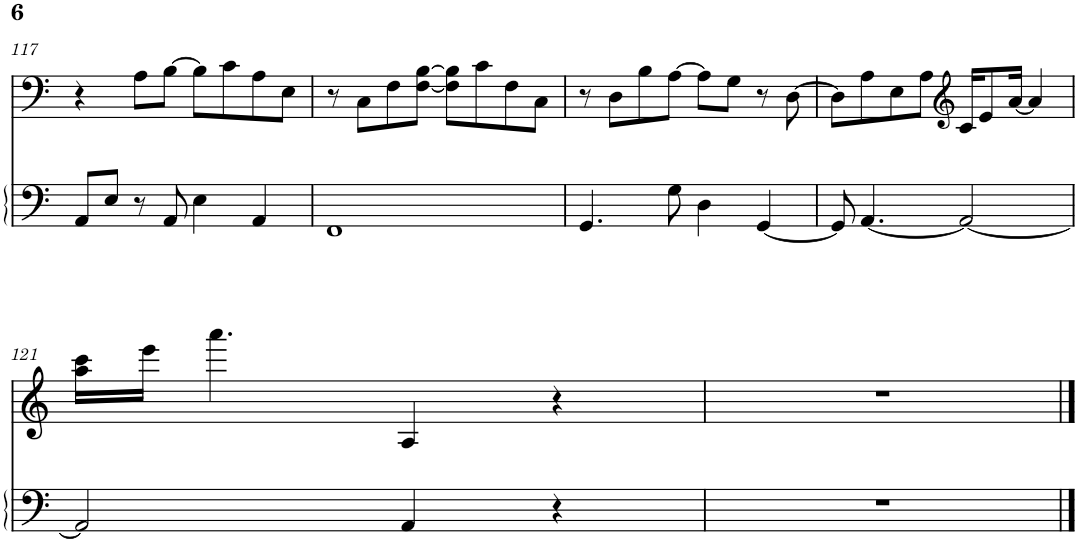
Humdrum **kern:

**kern	**kern
*part2	*part1
*staff2	*staff1
*I"Piano	*I"Piano
*I'Pno	*I'Pno
!!LO:PB:g=z
*clefF4	*clefF4
*k[]	*k[]
*M4/4	*M4/4
=117	=117
8AA/L	4r
8E/J	.
8r	8A\L
8AA/	[8B\J
4E\	8B\L]
.	8c\
4AA/	8A\
.	8E\J
=118	=118
1FF	8r
.	8C\L
.	8F\
.	[8F\ [8B\J
.	8F\] 8B\]L
.	8c\
.	8F\
.	8C\J
=119	=119
4.GG/	8r
.	8D\L
.	8B\
8G\	[8A\J
4D\	8A\L]
.	8G\J
[4GG/	8r
.	[8D\
=120	=120
8GG/]	8D\L]
[4.AA/	8A\
.	8E\
.	8A\J
*	*clefG2
2AA/_	16c/KL
.	8e/
.	[16a/Jk
.	4a/]
!!LO:LB:g=z
=121	=121
2AA/]	16aa\ 16ccc\LL
.	16eee\JJ
.	4.aaa\
4AA/	4A/
4r	4r
=122	=122
1r	1r
==	==
*-	*-
